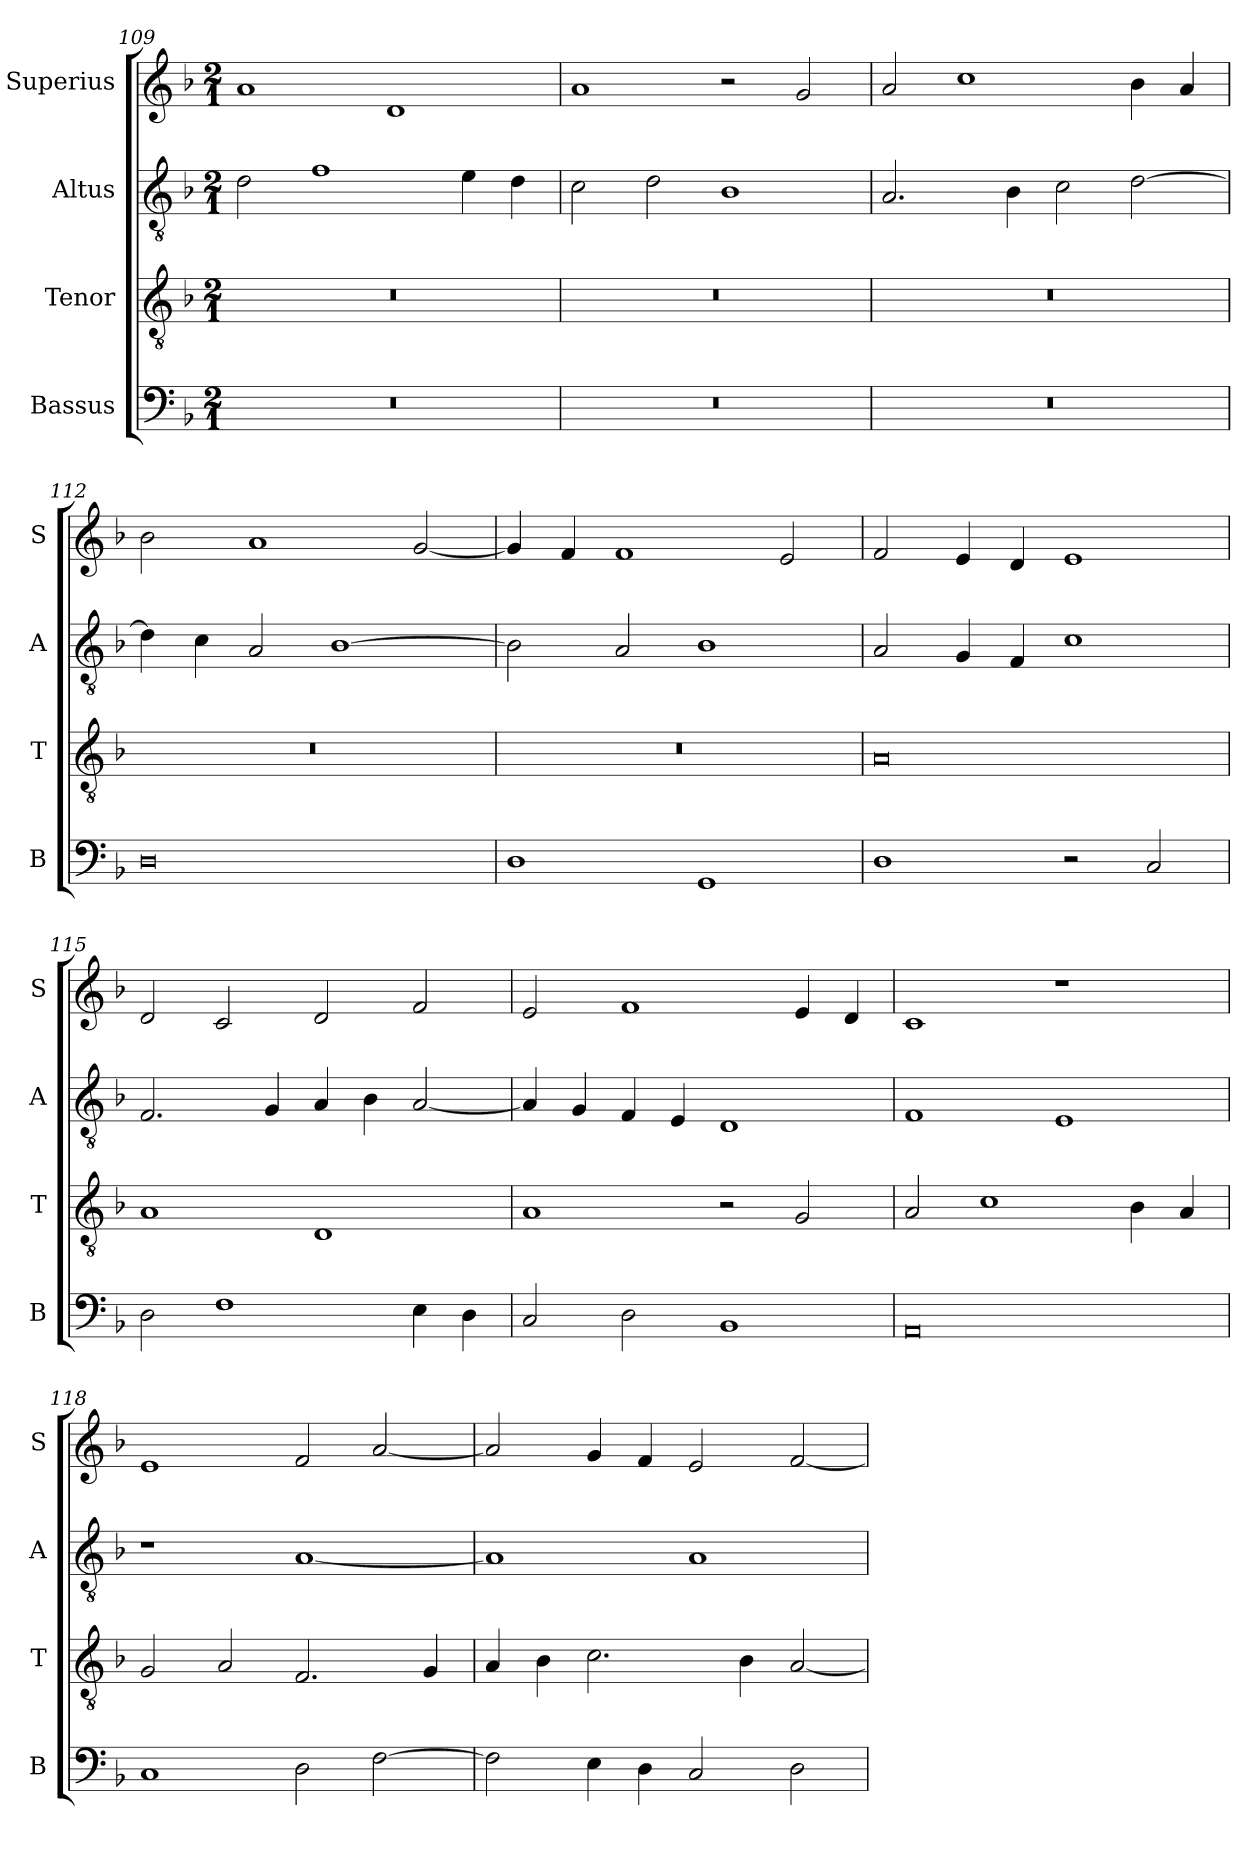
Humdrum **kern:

**kern	**kern	**kern	**kern
*part4	*part3	*part2	*part1
*staff4	*staff3	*staff2	*staff1
*I"Bassus	*I"Tenor	*I"Altus	*I"Superius
*I'B	*I'T	*I'A	*I'S
*clefF4	*clefGv2	*clefGv2	*clefG2
*k[b-]	*k[b-]	*k[b-]	*k[b-]
*F:	*F:	*F:	*F:
*M2/1	*M2/1	*M2/1	*M2/1
=109	=109	=109	=109
0r	0r	2d	1a
.	.	1f	.
.	.	.	1d
.	.	4e	.
.	.	4d	.
=110	=110	=110	=110
0r	0r	2c	1a
.	.	2d	.
.	.	1B-	2r
.	.	.	2g
=111	=111	=111	=111
0r	0r	2.A	2a
.	.	.	1cc
.	.	4B-	.
.	.	2c	.
.	.	[2d	4b-
.	.	.	4a
=112	=112	=112	=112
0D	0r	4d]	2b-
.	.	4c	.
.	.	2A	1a
.	.	[1B-	.
.	.	.	[2g
=113	=113	=113	=113
1D	0r	2B-]	4g]
.	.	.	4f
.	.	2A	1f
1GG	.	1B-	.
.	.	.	2e
=114	=114	=114	=114
1D	0A	2A	2f
.	.	4G	4e
.	.	4F	4d
2r	.	1c	1e
2C	.	.	.
=115	=115	=115	=115
2D	1A	2.F	2d
1F	.	.	2c
.	.	4G	.
.	1D	4A	2d
.	.	4B-	.
4E	.	[2A	2f
4D	.	.	.
=116	=116	=116	=116
2C	1A	4A]	2e
.	.	4G	.
2D	.	4F	1f
.	.	4E	.
1BB-	2r	1D	.
.	2G	.	4e
.	.	.	4d
=117	=117	=117	=117
0AA	2A	1F	1c
.	1c	.	.
.	.	1E	1r
.	4B-	.	.
.	4A	.	.
=118	=118	=118	=118
1C	2G	1r	1e
.	2A	.	.
2D	2.F	[1A	2f
[2F	.	.	[2a
.	4G	.	.
=119	=119	=119	=119
2F]	4A	1A]	2a]
.	4B-	.	.
4E	2.c	.	4g
4D	.	.	4f
2C	.	1A	2e
.	4B-	.	.
2D	[2A	.	[2f
=	=	=	=
*-	*-	*-	*-
